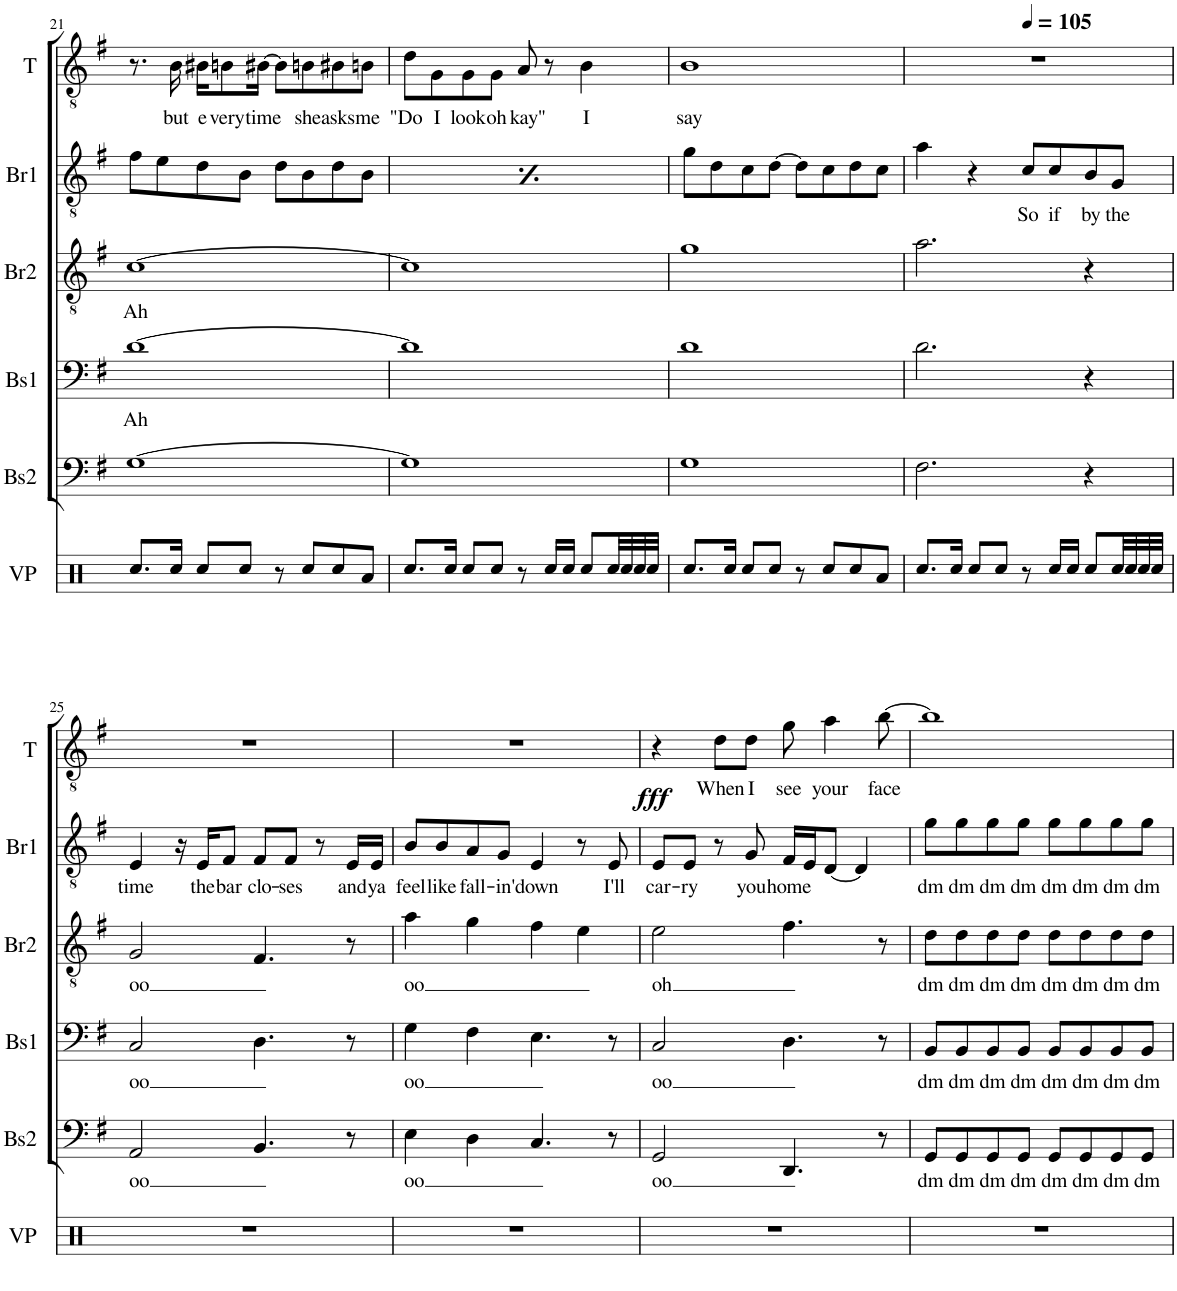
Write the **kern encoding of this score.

**kern	**kern	**text	**kern	**text	**kern	**text	**kern	**text	**kern	**text	**dynam
*part6	*part5	*part5	*part4	*part4	*part3	*part3	*part2	*part2	*part1	*part1	*part1
*staff6	*staff5	*staff5	*staff4	*staff4	*staff3	*staff3	*staff2	*staff2	*staff1	*staff1	*staff1
*I"Vocal Perc.	*I"Bass 2	*	*I"Bass 1	*	*I"Baritone 2	*	*I"Baritone 1	*	*I"Tenor	*	*
*I'VP	*I'Bs2	*	*I'Bs1	*	*I'Br2	*	*I'Br1	*	*I'T	*	*
!!LO:PB:g=z
*clefX	*clefF4	*	*clefF4	*	*clefGv2	*	*clefGv2	*	*clefGv2	*	*
*k[]	*k[f#]	*	*k[f#]	*	*k[f#]	*	*k[f#]	*	*k[f#]	*	*
*M4/4	*M4/4	*	*M4/4	*	*M4/4	*	*M4/4	*	*M4/4	*	*
=21	=21	=21	=21	=21	=21	=21	=21	=21	=21	=21	=21
!	!	!	!	!LO:LY:b	!	!LO:LY:b	!	!	!	!	!
8.Rcc/L	[1G	.	[1d	Ah	[1c	Ah	8f#\L	.	8.r	.	.
.	.	.	.	.	.	.	8e\	.	.	.	.
!	!	!	!	!	!	!	!	!	!	!LO:LY:b	!
16Rcc/Jk	.	.	.	.	.	.	.	.	16B\	but	.
!	!	!	!	!	!	!	!	!	!	!LO:LY:b	!
8Rcc/L	.	.	.	.	.	.	8d\	.	16B#X\KL	e	.
!	!	!	!	!	!	!	!	!	!	!LO:LY:b	!
.	.	.	.	.	.	.	.	.	8Bn\	very	.
8Rcc/J	.	.	.	.	.	.	8B\J	.	.	.	.
!	!	!	!	!	!	!	!	!	!	!LO:LY:b	!
.	.	.	.	.	.	.	.	.	[16B#X\JL	time	.
8r	.	.	.	.	.	.	8d\L	.	8B#\L]	.	.
!	!	!	!	!	!	!	!	!	!	!LO:LY:b	!
8Rcc/L	.	.	.	.	.	.	8B\	.	8Bn\	she	.
!	!	!	!	!	!	!	!	!	!	!LO:LY:b	!
8Rcc/	.	.	.	.	.	.	8d\	.	8B#X\	asks	.
!	!	!	!	!	!	!	!	!	!	!LO:LY:b	!
8Ra/J	.	.	.	.	.	.	8B\J	.	8Bn\J	me	.
=22	=22	=22	=22	=22	=22	=22	=22	=22	=22	=22	=22
!	!	!	!	!	!	!	!	!	!	!LO:LY:b	!
8.Rcc/L	1G]	.	1d]	.	1c]	.	8f#\L	.	8d\L	"Do	.
!	!	!	!	!	!	!	!	!	!	!LO:LY:b	!
.	.	.	.	.	.	.	8e\	.	8G\	I	.
16Rcc/Jk	.	.	.	.	.	.	.	.	.	.	.
!	!	!	!	!	!	!	!	!	!	!LO:LY:b	!
8Rcc/L	.	.	.	.	.	.	8d\	.	8G\	look	.
!	!	!	!	!	!	!	!	!	!	!LO:LY:b	!
8Rcc/J	.	.	.	.	.	.	8B\J	.	8G\J	oh	.
!	!	!	!	!	!	!	!	!	!	!LO:LY:b	!
8r	.	.	.	.	.	.	8d\L	.	8A/	kay"	.
16Rcc/LL	.	.	.	.	.	.	8B\	.	8r	.	.
16Rcc/JJ	.	.	.	.	.	.	.	.	.	.	.
!	!	!	!	!	!	!	!	!	!	!LO:LY:b	!
8Rcc/L	.	.	.	.	.	.	8d\	.	4B\	I	.
32Rcc/LL	.	.	.	.	.	.	8B\J	.	.	.	.
32Rcc/	.	.	.	.	.	.	.	.	.	.	.
32Rcc/	.	.	.	.	.	.	.	.	.	.	.
32Rcc/JJJ	.	.	.	.	.	.	.	.	.	.	.
=23	=23	=23	=23	=23	=23	=23	=23	=23	=23	=23	=23
!	!	!	!	!	!	!	!	!	!	!LO:LY:b	!
8.Rcc/L	1G	.	1d	.	1g	.	8g\L	.	1B	say	.
.	.	.	.	.	.	.	8d\	.	.	.	.
16Rcc/Jk	.	.	.	.	.	.	.	.	.	.	.
8Rcc/L	.	.	.	.	.	.	8c\	.	.	.	.
8Rcc/J	.	.	.	.	.	.	[8d\J	.	.	.	.
8r	.	.	.	.	.	.	8d\L]	.	.	.	.
8Rcc/L	.	.	.	.	.	.	8c\	.	.	.	.
8Rcc/	.	.	.	.	.	.	8d\	.	.	.	.
8Ra/J	.	.	.	.	.	.	8c\J	.	.	.	.
=24	=24	=24	=24	=24	=24	=24	=24	=24	=24	=24	=24
*	*	*	*	*	*	*	*	*	*^	*	*
8.Rcc/L	2.F#\	.	2.d\	.	2.a\	.	4a\	.	1r	2ryy	.	.
16Rcc/Jk	.	.	.	.	.	.	.	.	.	.	.	.
8Rcc/L	.	.	.	.	.	.	4r	.	.	.	.	.
8Rcc/J	.	.	.	.	.	.	.	.	.	.	.	.
*	*	*	*	*	*	*	*	*	*MM105	*	*	*
!	!	!	!	!	!	!	!	!LO:LY:b	!	!	!	!
8r	.	.	.	.	.	.	8c/L	So	.	2ryy	.	.
!	!	!	!	!	!	!	!	!LO:LY:b	!	!	!	!
16Rcc/LL	.	.	.	.	.	.	8c/	if	.	.	.	.
16Rcc/JJ	.	.	.	.	.	.	.	.	.	.	.	.
!	!	!	!	!	!	!	!	!LO:LY:b	!	!	!	!
8Rcc/L	4r	.	4r	.	4r	.	8B/	by	.	.	.	.
!	!	!	!	!	!	!	!	!LO:LY:b	!	!	!	!
32Rcc/LL	.	.	.	.	.	.	8G/J	the	.	.	.	.
32Rcc/	.	.	.	.	.	.	.	.	.	.	.	.
32Rcc/	.	.	.	.	.	.	.	.	.	.	.	.
32Rcc/JJJ	.	.	.	.	.	.	.	.	.	.	.	.
!!LO:LB:g=z
=25	=25	=25	=25	=25	=25	=25	=25	=25	=25	=25	=25	=25
!	!	!LO:LY:b	!	!LO:LY:b	!	!LO:LY:b	!	!LO:LY:b	!	!	!	!
*	*	*	*	*	*	*	*	*	*v	*v	*	*
1r	2AA/	oo	2C/	oo	2G/	oo	4E/	time	1r	.	.
.	.	.	.	.	.	.	16r	.	.	.	.
!	!	!	!	!	!	!	!	!LO:LY:b	!	!	!
.	.	.	.	.	.	.	16E/KL	the	.	.	.
!	!	!	!	!	!	!	!	!LO:LY:b	!	!	!
.	.	.	.	.	.	.	8F#/J	bar	.	.	.
!	!	!	!	!	!	!	!	!LO:LY:b	!	!	!
.	4.BB/	.	4.D\	.	4.F#/	.	8F#/L	clo-	.	.	.
!	!	!	!	!	!	!	!	!LO:LY:b	!	!	!
.	.	.	.	.	.	.	8F#/J	-ses	.	.	.
.	.	.	.	.	.	.	8r	.	.	.	.
!	!	!	!	!	!	!	!	!LO:LY:b	!	!	!
.	8r	.	8r	.	8r	.	16E/LL	and	.	.	.
!	!	!	!	!	!	!	!	!LO:LY:b	!	!	!
.	.	.	.	.	.	.	16E/JJ	ya	.	.	.
=26	=26	=26	=26	=26	=26	=26	=26	=26	=26	=26	=26
!	!	!LO:LY:b	!	!LO:LY:b	!	!LO:LY:b	!	!LO:LY:b	!	!	!
1r	4E\	oo	4G\	oo	4a\	oo	8B/L	feel	1r	.	.
!	!	!	!	!	!	!	!	!LO:LY:b	!	!	!
.	.	.	.	.	.	.	8B/	like	.	.	.
!	!	!	!	!	!	!	!	!LO:LY:b	!	!	!
.	4D\	.	4F#\	.	4g\	.	8A/	fall-	.	.	.
!	!	!	!	!	!	!	!	!LO:LY:b	!	!	!
.	.	.	.	.	.	.	8G/J	-in'	.	.	.
!	!	!	!	!	!	!	!	!LO:LY:b	!	!	!
.	4.C/	.	4.E\	.	4f#\	.	4E/	down	.	.	.
.	.	.	.	.	4e\	.	8r	.	.	.	.
!	!	!	!	!	!	!	!	!LO:LY:b	!	!	!
.	8r	.	8r	.	.	.	8E/	I'll	.	.	.
=27	=27	=27	=27	=27	=27	=27	=27	=27	=27	=27	=27
!	!	!LO:LY:b	!	!LO:LY:b	!	!LO:LY:b	!	!LO:LY:b	!	!	!LO:DY:b
1r	2GG/	oo	2C/	oo	2e\	oh	8E/L	car-	4r	.	fff
!	!	!	!	!	!	!	!	!LO:LY:b	!	!	!
.	.	.	.	.	.	.	8E/J	-ry	.	.	.
!	!	!	!	!	!	!	!	!	!	!LO:LY:b	!
.	.	.	.	.	.	.	8r	.	8d\L	When	.
!	!	!	!	!	!	!	!	!LO:LY:b	!	!LO:LY:b	!
.	.	.	.	.	.	.	8G/	you	8d\J	I	.
!	!	!	!	!	!	!	!	!LO:LY:b	!	!LO:LY:b	!
.	4.DD/	.	4.D\	.	4.f#\	.	16F#/LL	home	8g\	see	.
.	.	.	.	.	.	.	16E/J	.	.	.	.
!	!	!	!	!	!	!	!	!	!	!LO:LY:b	!
.	.	.	.	.	.	.	[8D/J	.	4a\	your	.
.	.	.	.	.	.	.	4D/]	.	.	.	.
!	!	!	!	!	!	!	!	!	!	!LO:LY:b	!
.	8r	.	8r	.	8r	.	.	.	[8b\	face	.
=28	=28	=28	=28	=28	=28	=28	=28	=28	=28	=28	=28
!	!	!LO:LY:b	!	!LO:LY:b	!	!LO:LY:b	!	!LO:LY:b	!	!	!
1r	8GG/L	dm	8BB/L	dm	8d\L	dm	8g\L	dm	1b]	.	.
!	!	!LO:LY:b	!	!LO:LY:b	!	!LO:LY:b	!	!LO:LY:b	!	!	!
.	8GG/	dm	8BB/	dm	8d\	dm	8g\	dm	.	.	.
!	!	!LO:LY:b	!	!LO:LY:b	!	!LO:LY:b	!	!LO:LY:b	!	!	!
.	8GG/	dm	8BB/	dm	8d\	dm	8g\	dm	.	.	.
!	!	!LO:LY:b	!	!LO:LY:b	!	!LO:LY:b	!	!LO:LY:b	!	!	!
.	8GG/J	dm	8BB/J	dm	8d\J	dm	8g\J	dm	.	.	.
!	!	!LO:LY:b	!	!LO:LY:b	!	!LO:LY:b	!	!LO:LY:b	!	!	!
.	8GG/L	dm	8BB/L	dm	8d\L	dm	8g\L	dm	.	.	.
!	!	!LO:LY:b	!	!LO:LY:b	!	!LO:LY:b	!	!LO:LY:b	!	!	!
.	8GG/	dm	8BB/	dm	8d\	dm	8g\	dm	.	.	.
!	!	!LO:LY:b	!	!LO:LY:b	!	!LO:LY:b	!	!LO:LY:b	!	!	!
.	8GG/	dm	8BB/	dm	8d\	dm	8g\	dm	.	.	.
!	!	!LO:LY:b	!	!LO:LY:b	!	!LO:LY:b	!	!LO:LY:b	!	!	!
.	8GG/J	dm	8BB/J	dm	8d\J	dm	8g\J	dm	.	.	.
=	=	=	=	=	=	=	=	=	=	=	=
*-	*-	*-	*-	*-	*-	*-	*-	*-	*-	*-	*-
